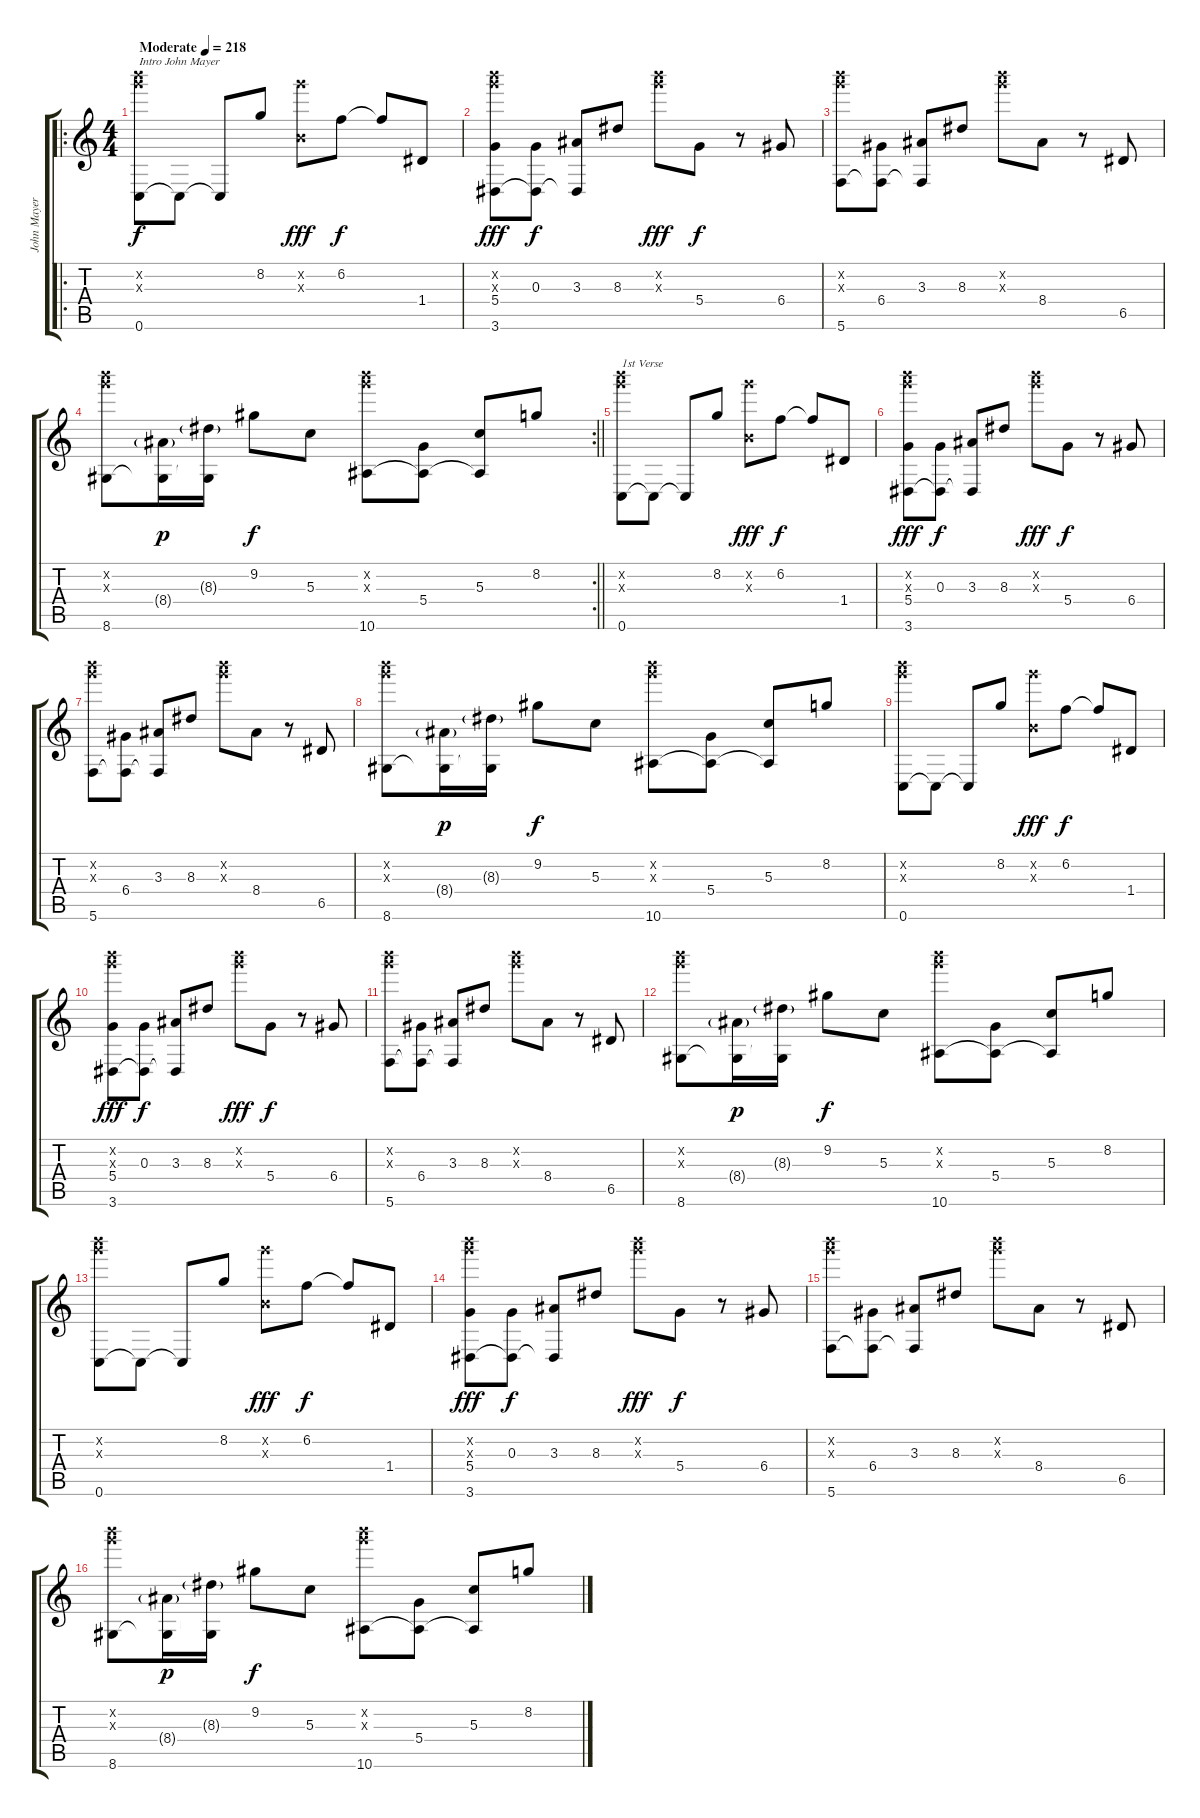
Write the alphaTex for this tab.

\track ("John Mayer" "John Mayer") {instrument acousticguitarnylon}
\staff {score tabs}
\tuning (E4 B3 G3 D3 A2 C2) {hide}
\ro
\ts (4 4)
\tempo (218 "Moderate")
\clef g2
\ks c
(24.2{x} 24.3{x} 0.6).8{txt "Intro John Mayer" dy f instrument acousticguitarnylon} 0.6{t}.8 0.6{t}.8 8.2.8 (0.2{x} 24.3{x}).8{dy fff} 6.2.8{dy f} 6.2{t}.8 1.4.8 |
(24.2{x} 24.3{x} 5.4 3.6).8{dy fff} (0.3 3.6{t}).8{dy f} (3.3 3.6{t}).8 8.3.8 (24.2{x} 24.3{x}).8{dy fff} 5.4.8{dy f} r.8 6.4.8 |
(24.2{x} 24.3{x} 5.6).8 (6.4 5.6{t}).8 (3.3 5.6{t}).8 8.3.8 (24.2{x} 24.3{x}).8 8.4.8 r.8 6.5.8 |
\rc 2
\barLineRight lightlight
(24.2{x} 24.3{x} 8.6).8 (8.4{g} 8.6{t}).16{dy p} (8.3{g} 8.6{t}).16 9.2.8{dy f} 5.3.8 (24.2{x} 24.3{x} 10.6).8 (5.4 10.6{t}).8 (5.3 10.6{t}).8 8.2.8 |
(24.2{x} 24.3{x} 0.6).8{txt "1st Verse"} 0.6{t}.8 0.6{t}.8 8.2.8 (0.2{x} 24.3{x}).8{dy fff} 6.2.8{dy f} 6.2{t}.8 1.4.8 |
(24.2{x} 24.3{x} 5.4 3.6).8{dy fff} (0.3 3.6{t}).8{dy f} (3.3 3.6{t}).8 8.3.8 (24.2{x} 24.3{x}).8{dy fff} 5.4.8{dy f} r.8 6.4.8 |
(24.2{x} 24.3{x} 5.6).8 (6.4 5.6{t}).8 (3.3 5.6{t}).8 8.3.8 (24.2{x} 24.3{x}).8 8.4.8 r.8 6.5.8 |
(24.2{x} 24.3{x} 8.6).8 (8.4{g} 8.6{t}).16{dy p} (8.3{g} 8.6{t}).16 9.2.8{dy f} 5.3.8 (24.2{x} 24.3{x} 10.6).8 (5.4 10.6{t}).8 (5.3 10.6{t}).8 8.2.8 |
(24.2{x} 24.3{x} 0.6).8 0.6{t}.8 0.6{t}.8 8.2.8 (0.2{x} 24.3{x}).8{dy fff} 6.2.8{dy f} 6.2{t}.8 1.4.8 |
(24.2{x} 24.3{x} 5.4 3.6).8{dy fff} (0.3 3.6{t}).8{dy f} (3.3 3.6{t}).8 8.3.8 (24.2{x} 24.3{x}).8{dy fff} 5.4.8{dy f} r.8 6.4.8 |
(24.2{x} 24.3{x} 5.6).8 (6.4 5.6{t}).8 (3.3 5.6{t}).8 8.3.8 (24.2{x} 24.3{x}).8 8.4.8 r.8 6.5.8 |
(24.2{x} 24.3{x} 8.6).8 (8.4{g} 8.6{t}).16{dy p} (8.3{g} 8.6{t}).16 9.2.8{dy f} 5.3.8 (24.2{x} 24.3{x} 10.6).8 (5.4 10.6{t}).8 (5.3 10.6{t}).8 8.2.8 |
(24.2{x} 24.3{x} 0.6).8 0.6{t}.8 0.6{t}.8 8.2.8 (0.2{x} 24.3{x}).8{dy fff} 6.2.8{dy f} 6.2{t}.8 1.4.8 |
(24.2{x} 24.3{x} 5.4 3.6).8{dy fff} (0.3 3.6{t}).8{dy f} (3.3 3.6{t}).8 8.3.8 (24.2{x} 24.3{x}).8{dy fff} 5.4.8{dy f} r.8 6.4.8 |
(24.2{x} 24.3{x} 5.6).8 (6.4 5.6{t}).8 (3.3 5.6{t}).8 8.3.8 (24.2{x} 24.3{x}).8 8.4.8 r.8 6.5.8 |
(24.2{x} 24.3{x} 8.6).8 (8.4{g} 8.6{t}).16{dy p} (8.3{g} 8.6{t}).16 9.2.8{dy f} 5.3.8 (24.2{x} 24.3{x} 10.6).8 (5.4 10.6{t}).8 (5.3 10.6{t}).8 8.2.8
